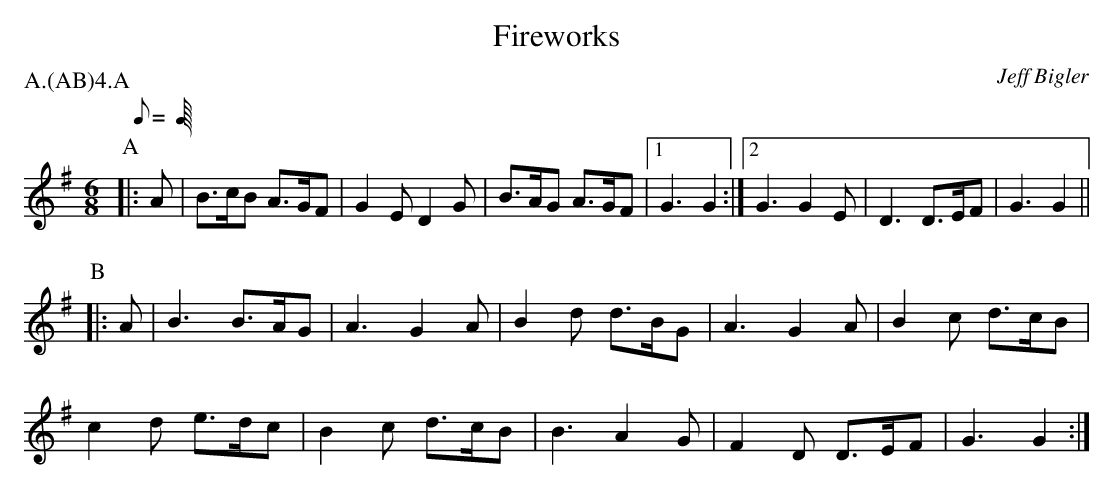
X:1
T:Fireworks
M:6/8
L:1/8
Q:C3=69
C:Jeff Bigler
P:A.(AB)4.A
K:G
V:1     clef=treble
P:A
|: A | B>cB A>GF | G2 E D2 G | B>AG A>GF |1 G3 G2 :|2 G3 G2 E | D3 D>EF | G3 G2 ||
P:B
|: A | B3 B>AG | A3 G2 A | B2 d d>BG | A3 G2 A | B2 c d>cB |
c2 d e>dc | B2 c d>cB | B3 A2 G | F2 D D>EF | G3 G2 :|
